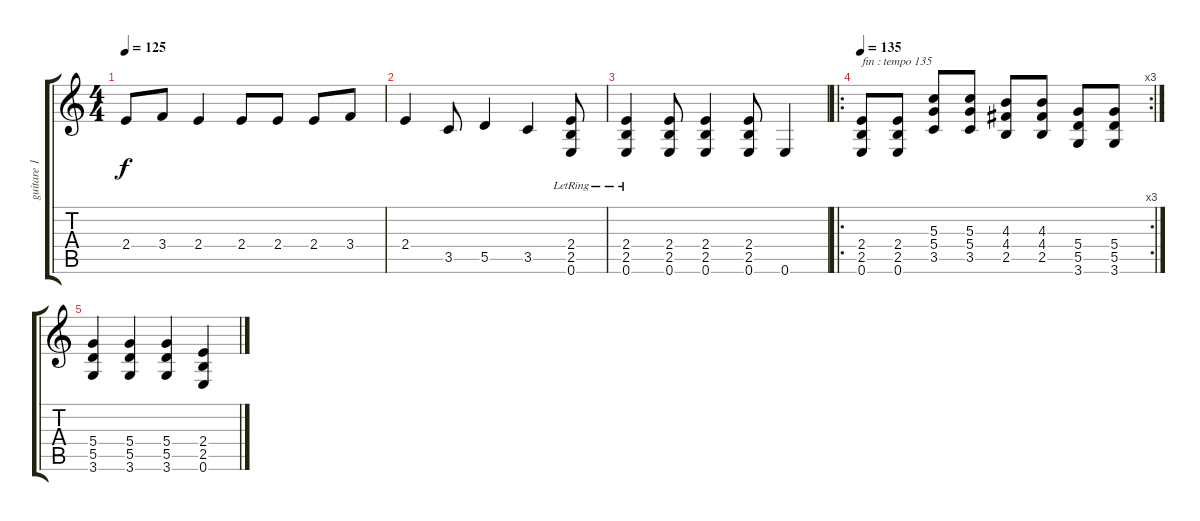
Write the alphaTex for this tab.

\track ("guitare 1" "guitare 1") {instrument distortionguitar}
\staff {score tabs}
\tuning (E4 B3 G3 D3 A2 E2) {hide}
\ts (4 4)
\tempo 125
\clef g2
\ks c
2.4.8{dy f} 3.4.8 2.4.4 2.4.8 2.4.8 2.4.8 3.4.8 |
2.4.4 3.5.8 5.5.4 3.5.4 (2.4 2.5{lr} 0.6).8 |
(2.4 2.5{lr} 0.6).4 (2.4 2.5 0.6).8 (2.4 2.5 0.6).4 (2.4 2.5 0.6).8 0.6.4 |
\ro
\rc 3
\tempo 135
(2.4 2.5 0.6).8{txt "fin : tempo 135"} (2.4 2.5 0.6).8 (5.3 5.4 3.5).8 (5.3 5.4 3.5).8 (4.3 4.4 2.5).8 (4.3 4.4 2.5).8 (5.4 5.5 3.6).8 (5.4 5.5 3.6).8 |
(5.4 5.5 3.6).4 (5.4 5.5 3.6).4 (5.4 5.5 3.6).4 (2.4 2.5 0.6).4
